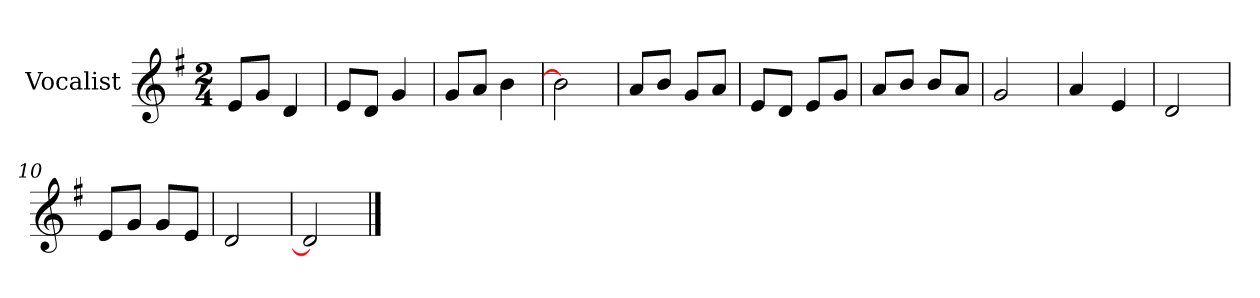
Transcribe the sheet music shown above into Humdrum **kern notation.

**kern
*part1
*staff1
*I"Vocalist
*k[f#]
*G:
*M2/4
=
8eL
8gJ
4d
=1
8eL
8dJ
4g
=2
8gL
8aJ
4b
=3
2b]
=4
8aL
8bJ
8gL
8aJ
=5
8eL
8dJ
8eL
8gJ
=6
8aL
8bJ
8bL
8aJ
=7
2g
=8
4a
4e
=9
2d
=10
8eL
8gJ
8gL
8eJ
=11
2d
=12
2d]
==
*-
